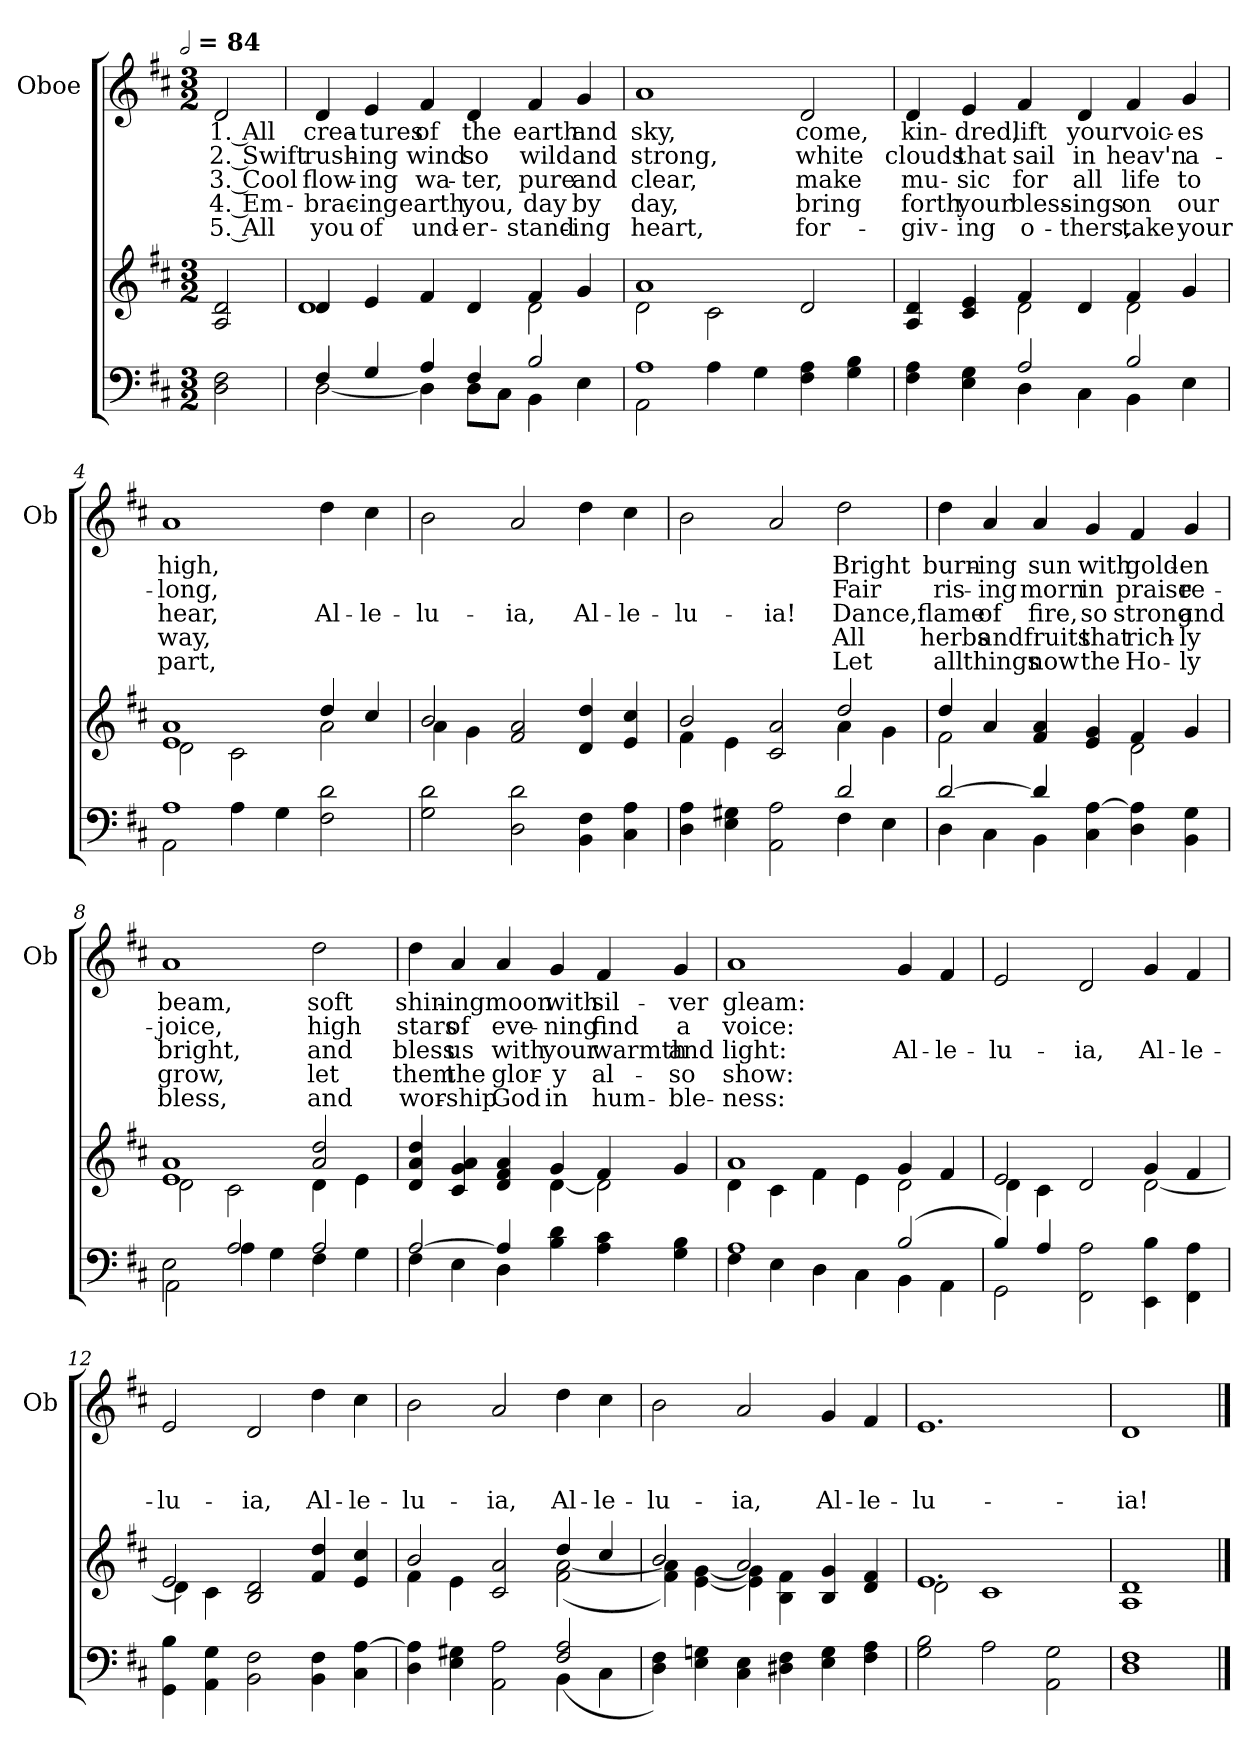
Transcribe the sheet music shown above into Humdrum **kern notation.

**kern	**kern	**kern	**text	**text	**text	**text	**text
*part2	*part2	*part1	*part1	*part1	*part1	*part1	*part1
*staff3	*staff2	*staff1	*staff1	*staff1	*staff1	*staff1	*staff1
*	*	*I"Oboe	*	*	*	*	*
*	*	*I'Ob	*	*	*	*	*
*clefF4	*clefG2	*clefG2	*	*	*	*	*
*k[f#c#]	*k[f#c#]	*k[f#c#]	*	*	*	*	*
!!LO:TX:omd:t=[half] = 84
*M3/2	*M3/2	*M3/2	*	*	*	*	*
*MM168	*MM168	*MM168	*	*	*	*	*
=	=	=	=	=	=	=	=
2D\ 2F#\	2A/ 2d/	2d/	1. All	2. Swift	3. Cool	4. Em-	5. All
=1	=1	=1	=1	=1	=1	=1	=1
*^	*^	*	*	*	*	*	*
4F#/	[2D\	4d/	1d	4d/	crea-	rush-	flow-	-brac-	you
4G/	.	4e/	.	4e/	-tures	-ing	-ing	-ing	of
4A/	4D\]	4f#/	.	4f#/	of	wind	wa-	earth,	und-
4F#/	8DL	4d/	.	4d/	the	so	-ter,	you,	-er-
.	8C#J	.	.	.	.	.	.	.	.
2B/	4BB\	4f#/	2d\	4f#/	earth	wild	pure	day	-stand-
.	4E\	4g/	.	4g/	and	and	and	by	-ing
=2	=2	=2	=2	=2	=2	=2	=2	=2	=2
1A	2AA\	1a	2d	1a	sky,	strong,	clear,	day,	heart,
.	4A\	.	2c#	.	.	.	.	.	.
.	4G	.	.	.	.	.	.	.	.
4F# 4A	2ryy	2d	2ryy	2d	come,	white	make	bring	for-
4G 4B	.	.	.	.	.	.	.	.	.
!!LO:LB:g=z
=3	=3	=3	=3	=3	=3	=3	=3	=3	=3
4F#\ 4A\	2ryy	4A/ 4d/	2ryy	4d/	kin-	clouds	mu-	forth	-giv-
4E\ 4G\	.	4c#/ 4e/	.	4e/	-dred,	that	-sic	your	-ing
4D\	2A/	4f#/	2d\	4f#/	lift	sail	for	bless-	o-
4C#\	.	4d/	.	4d/	your	in	all	-ings	-thers,
4BB\	2B/	4f#/	2d\	4f#/	voic-	heav'n	life	on	take
4E\	.	4g/	.	4g/	-es	a-	to	our	your
=4	=4	=4	=4	=4	=4	=4	=4	=4	=4
1A	2AA\	1e 1a	2d	1a	high,	-long,	hear,	way,	part,
.	4A\	.	2c#	.	.	.	.	.	.
.	4G	.	.	.	.	.	.	.	.
2F# 2d	2ryy	4dd/	2a\	4dd\	.	.	Al-	.	.
.	.	4cc#/	.	4cc#\	.	.	-le-	.	.
*v	*v	*	*	*	*	*	*	*	*
=5	=5	=5	=5	=5	=5	=5	=5	=5
2G\ 2d\	2b	4a	2b\	.	.	-lu-	.	.
.	.	4g	.	.	.	.	.	.
2D\ 2d\	2f#/ 2a/	2ryy	2a/	.	.	-ia,	.	.
4BB\ 4F#\	4d/ 4dd/	2ryy	4dd\	.	.	Al-	.	.
4C#\ 4A\	4e/ 4cc#/	.	4cc#\	.	.	-le-	.	.
!!LO:LB:g=z
=6	=6	=6	=6	=6	=6	=6	=6	=6
*^	*	*	*	*	*	*	*	*
4D\ 4A\	2ryy	2b/	4f#\	2b\	.	.	-lu-	.	.
4E\ 4G#X\	.	.	4e\	.	.	.	.	.	.
2AA\ 2A\	2ryy	2c#/ 2a/	2ryy	2a/	.	.	-ia!	.	.
4F#\	2d/	2dd/	4a\	2dd\	Bright	Fair	Dance,	All	Let
4E\	.	.	4g\	.	.	.	.	.	.
=7	=7	=7	=7	=7	=7	=7	=7	=7	=7
[2d/	4D\	4dd/	2f#\	4dd\	burn-	ris-	flame	herbs	all
.	4C#\	4a/	.	4a/	-ing	-ing	of	and	things
4d/]	4BB\	4f#/ 4a/	2ryy	4a/	sun	morn	fire,	fruits	now
4C# [4A	4ryy	4e/ 4g/	.	4g/	with	in	so	that	the
4D 4A]	2ryy	4f#/	2d\	4f#/	gold-	praise	strong	rich-	Ho-
4BB 4G	.	4g/	.	4g/	-en	re-	and	-ly	-ly
=8	=8	=8	=8	=8	=8	=8	=8	=8	=8
2E\	2AA	1e 1a	2d	1a	beam,	-joice,	bright,	grow,	bless,
2A	4A	.	2c#	.	.	.	.	.	.
.	4G	.	.	.	.	.	.	.	.
2A	4F#	2a 2dd	4d	2dd	soft	high	and	let	and
.	4G	.	4e	.	.	.	.	.	.
!!LO:PB:g=z
=9	=9	=9	=9	=9	=9	=9	=9	=9	=9
[2A/	4F#\	4d/ 4a/ 4dd/	2ryy	4dd\	shin-	stars	bless	them	wor-
.	4E\	4c#/ 4g/ 4a/	.	4a/	-ing	of	us	the	-ship
4A/]	4D\	4d/ 4f#/ 4a/	4ryy	4a/	moon	eve-	with	glor-	God
4B 4d	4ryy	4g/	[4d\	4g/	with	-ning	your	-y	in
4A 4c#	2ryy	4f#/	2d\]	4f#/	sil-	find	warmth	al-	hum-
4G 4B	.	4g/	.	4g/	-ver	a	and	-so	-ble-
=10	=10	=10	=10	=10	=10	=10	=10	=10	=10
1A	4F#\	1a	4d\	1a	gleam:	voice:	light:	show:	-ness:
.	4E\	.	4c#\	.	.	.	.	.	.
.	4D\	.	4f#\	.	.	.	.	.	.
.	4C#\	.	4e\	.	.	.	.	.	.
(>2B/	4BB\	4g/	2d\	4g/	.	.	Al-	.	.
.	4AA\	4f#/	.	4f#/	.	.	-le-	.	.
!!LO:LB:g=z
=11	=11	=11	=11	=11	=11	=11	=11	=11	=11
4B/)	2GG\	2e	4d	2e/	.	.	-lu-	.	.
4A/	.	.	4c#	.	.	.	.	.	.
2FF#\ 2A\	2ryy	2d/	2ryy	2d/	.	.	-ia,	.	.
4EE\ 4B\	2ryy	4g/	[2d\	4g/	.	.	Al-	.	.
4FF#\ 4A\	.	4f#/	.	4f#/	.	.	-le-	.	.
*v	*v	*	*	*	*	*	*	*	*
=12	=12	=12	=12	=12	=12	=12	=12	=12
4GG\ 4B\	2e	4d]	2e/	.	.	-lu-	.	.
4AA\ 4G\	.	4c#	.	.	.	.	.	.
2BB\ 2F#\	2B/ 2d/	2ryy	2d/	.	.	-ia,	.	.
4BB\ 4F#\	4f#/ 4dd/	2ryy	4dd\	.	.	Al-	.	.
4C#\ [4A\	4e/ 4cc#/	.	4cc#\	.	.	-le-	.	.
=13	=13	=13	=13	=13	=13	=13	=13	=13
*^	*	*	*	*	*	*	*	*
4D\ 4A]\	2ryy	2b/	4f#\	2b\	.	.	-lu-	.	.
4E\ 4G#X\	.	.	4e\	.	.	.	.	.	.
2AA\ 2A\	2ryy	2c#/ 2a/	2ryy	2a/	.	.	-ia,	.	.
4BB\	(>2F#/ 2A/	4dd/	(<2f#\ [2a\	4dd\	.	.	Al-	.	.
4C#\	.	4cc#/	.	4cc#\	.	.	-le-	.	.
*v	*v	*	*	*	*	*	*	*	*
!!LO:LB:g=z
=14	=14	=14	=14	=14	=14	=14	=14	=14
4D\ 4F#\)	2b/	4f#\ 4a]\)	2b\	.	.	-lu-	.	.
4E\ 4Gn\	.	[4e\ [4g\	.	.	.	.	.	.
4C#\ 4E\	2a	4e] 4g]	2a/	.	.	-ia,	.	.
4D#X\ 4F#\	.	4B 4f#	.	.	.	.	.	.
4E\ 4G\	4B/ 4g/	2ryy	4g/	.	.	Al-	.	.
4F#\ 4A\	4d/ 4f#/	.	4f#/	.	.	-le-	.	.
=15	=15	=15	=15	=15	=15	=15	=15	=15
2G\ 2B\	1.e	2d\	1.e	.	.	-lu-	.	.
2A\	.	1c#	.	.	.	.	.	.
2AA\ 2G\	.	.	.	.	.	.	.	.
=16	=16	=16	=16	=16	=16	=16	=16	=16
1D 1F#	1d	1A	1d	.	.	-ia!	.	.
*	*v	*v	*	*	*	*	*	*
==	==	==	==	==	==	==	==
*-	*-	*-	*-	*-	*-	*-	*-
